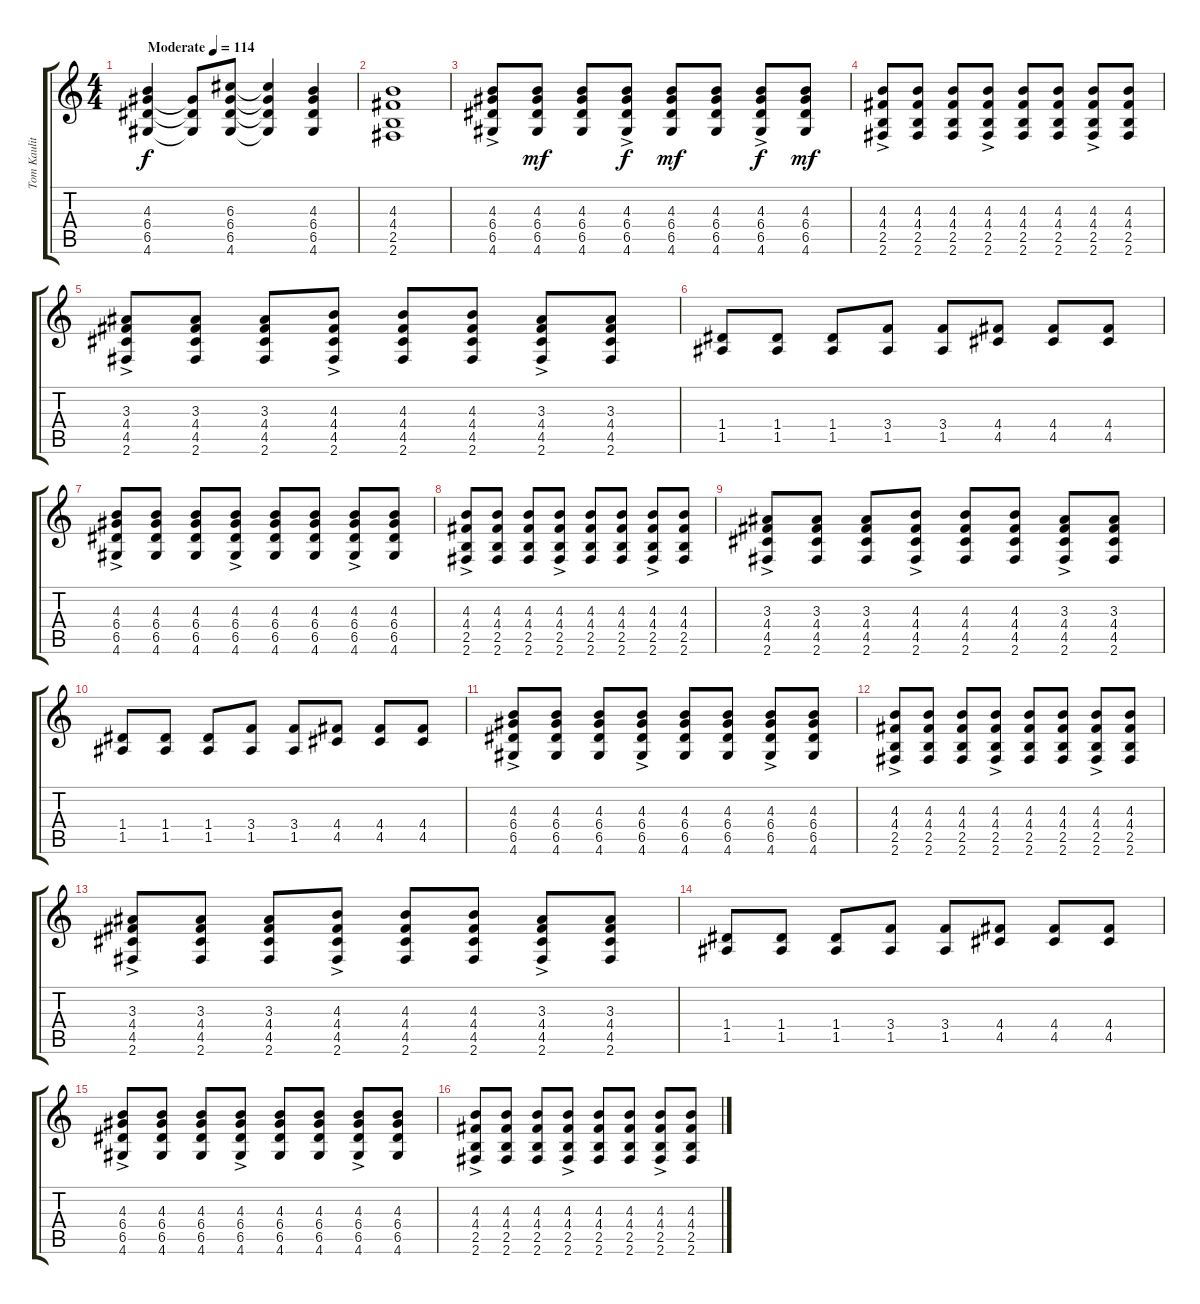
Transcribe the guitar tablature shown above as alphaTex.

\track ("Tom Kaulitz (Main)" "Tom Kaulit") {instrument acousticguitarsteel}
\staff {score tabs}
\tuning (E4 B3 G3 D3 A2 E2) {hide}
\ts (4 4)
\tempo (114 "Moderate")
\clef g2
\ks c
(4.3 6.4 6.5 4.6).4{dy f instrument acousticguitarsteel} (6.4{t} 6.5{t} 4.6{t}).8 (6.3 6.4 6.5 4.6).8 (6.3{t} 6.4{t} 6.5{t} 4.6{t}).4 (4.3 6.4 6.5 4.6).4 |
(4.3 4.4 2.5 2.6).1 |
(4.3{ac} 6.4{ac} 6.5{ac} 4.6{ac}).8 (4.3 6.4 6.5 4.6).8{dy mf} (4.3 6.4 6.5 4.6).8 (4.3{ac} 6.4{ac} 6.5{ac} 4.6{ac}).8{dy f} (4.3 6.4 6.5 4.6).8{dy mf} (4.3 6.4 6.5 4.6).8 (4.3{ac} 6.4{ac} 6.5{ac} 4.6{ac}).8{dy f} (4.3 6.4 6.5 4.6).8{dy mf} |
(4.3{ac} 4.4 2.5 2.6).8 (4.3 4.4 2.5 2.6).8 (4.3 4.4 2.5 2.6).8 (4.3{ac} 4.4 2.5 2.6).8 (4.3 4.4 2.5 2.6).8 (4.3 4.4 2.5 2.6).8 (4.3{ac} 4.4 2.5 2.6).8 (4.3 4.4 2.5 2.6).8 |
(3.3{ac} 4.4 4.5 2.6).8 (3.3 4.4 4.5 2.6).8 (3.3 4.4 4.5 2.6).8 (4.3{ac} 4.4 4.5 2.6).8 (4.3 4.4 4.5 2.6).8 (4.3 4.4 4.5 2.6).8 (3.3 4.4 4.5 2.6{ac}).8 (3.3 4.4 4.5 2.6).8 |
(1.4 1.5).8 (1.4 1.5).8 (1.4 1.5).8 (3.4 1.5).8 (3.4 1.5).8 (4.4 4.5).8 (4.4 4.5).8 (4.4 4.5).8 |
(4.3 6.4{ac} 6.5 4.6).8 (4.3 6.4 6.5 4.6).8 (4.3 6.4 6.5 4.6).8 (4.3 6.4 6.5 4.6{ac}).8 (4.3 6.4 6.5 4.6).8 (4.3 6.4 6.5 4.6).8 (4.3 6.4 6.5 4.6{ac}).8 (4.3 6.4 6.5 4.6).8 |
(4.3{ac} 4.4 2.5 2.6).8 (4.3 4.4 2.5 2.6).8 (4.3 4.4 2.5 2.6).8 (4.3{ac} 4.4 2.5 2.6).8 (4.3 4.4 2.5 2.6).8 (4.3 4.4 2.5 2.6).8 (4.3{ac} 4.4 2.5 2.6).8 (4.3 4.4 2.5 2.6).8 |
(3.3{ac} 4.4 4.5 2.6).8 (3.3 4.4 4.5 2.6).8 (3.3 4.4 4.5 2.6).8 (4.3{ac} 4.4 4.5 2.6).8 (4.3 4.4 4.5 2.6).8 (4.3 4.4 4.5 2.6).8 (3.3 4.4 4.5 2.6{ac}).8 (3.3 4.4 4.5 2.6).8 |
(1.4 1.5).8 (1.4 1.5).8 (1.4 1.5).8 (3.4 1.5).8 (3.4 1.5).8 (4.4 4.5).8 (4.4 4.5).8 (4.4 4.5).8 |
(4.3 6.4{ac} 6.5 4.6).8 (4.3 6.4 6.5 4.6).8 (4.3 6.4 6.5 4.6).8 (4.3 6.4 6.5 4.6{ac}).8 (4.3 6.4 6.5 4.6).8 (4.3 6.4 6.5 4.6).8 (4.3 6.4 6.5 4.6{ac}).8 (4.3 6.4 6.5 4.6).8 |
(4.3{ac} 4.4 2.5 2.6).8 (4.3 4.4 2.5 2.6).8 (4.3 4.4 2.5 2.6).8 (4.3{ac} 4.4 2.5 2.6).8 (4.3 4.4 2.5 2.6).8 (4.3 4.4 2.5 2.6).8 (4.3{ac} 4.4 2.5 2.6).8 (4.3 4.4 2.5 2.6).8 |
(3.3{ac} 4.4 4.5 2.6).8 (3.3 4.4 4.5 2.6).8 (3.3 4.4 4.5 2.6).8 (4.3{ac} 4.4 4.5 2.6).8 (4.3 4.4 4.5 2.6).8 (4.3 4.4 4.5 2.6).8 (3.3{ac} 4.4 4.5 2.6).8 (3.3 4.4 4.5 2.6).8 |
(1.4 1.5).8 (1.4 1.5).8 (1.4 1.5).8 (3.4 1.5).8 (3.4 1.5).8 (4.4 4.5).8 (4.4 4.5).8 (4.4 4.5).8 |
(4.3 6.4{ac} 6.5 4.6).8 (4.3 6.4 6.5 4.6).8 (4.3 6.4 6.5 4.6).8 (4.3 6.4 6.5 4.6{ac}).8 (4.3 6.4 6.5 4.6).8 (4.3 6.4 6.5 4.6).8 (4.3 6.4 6.5 4.6{ac}).8 (4.3 6.4 6.5 4.6).8 |
(4.3{ac} 4.4 2.5 2.6).8 (4.3 4.4 2.5 2.6).8 (4.3 4.4 2.5 2.6).8 (4.3{ac} 4.4 2.5 2.6).8 (4.3 4.4 2.5 2.6).8 (4.3 4.4 2.5 2.6).8 (4.3{ac} 4.4 2.5 2.6).8 (4.3 4.4 2.5 2.6).8
